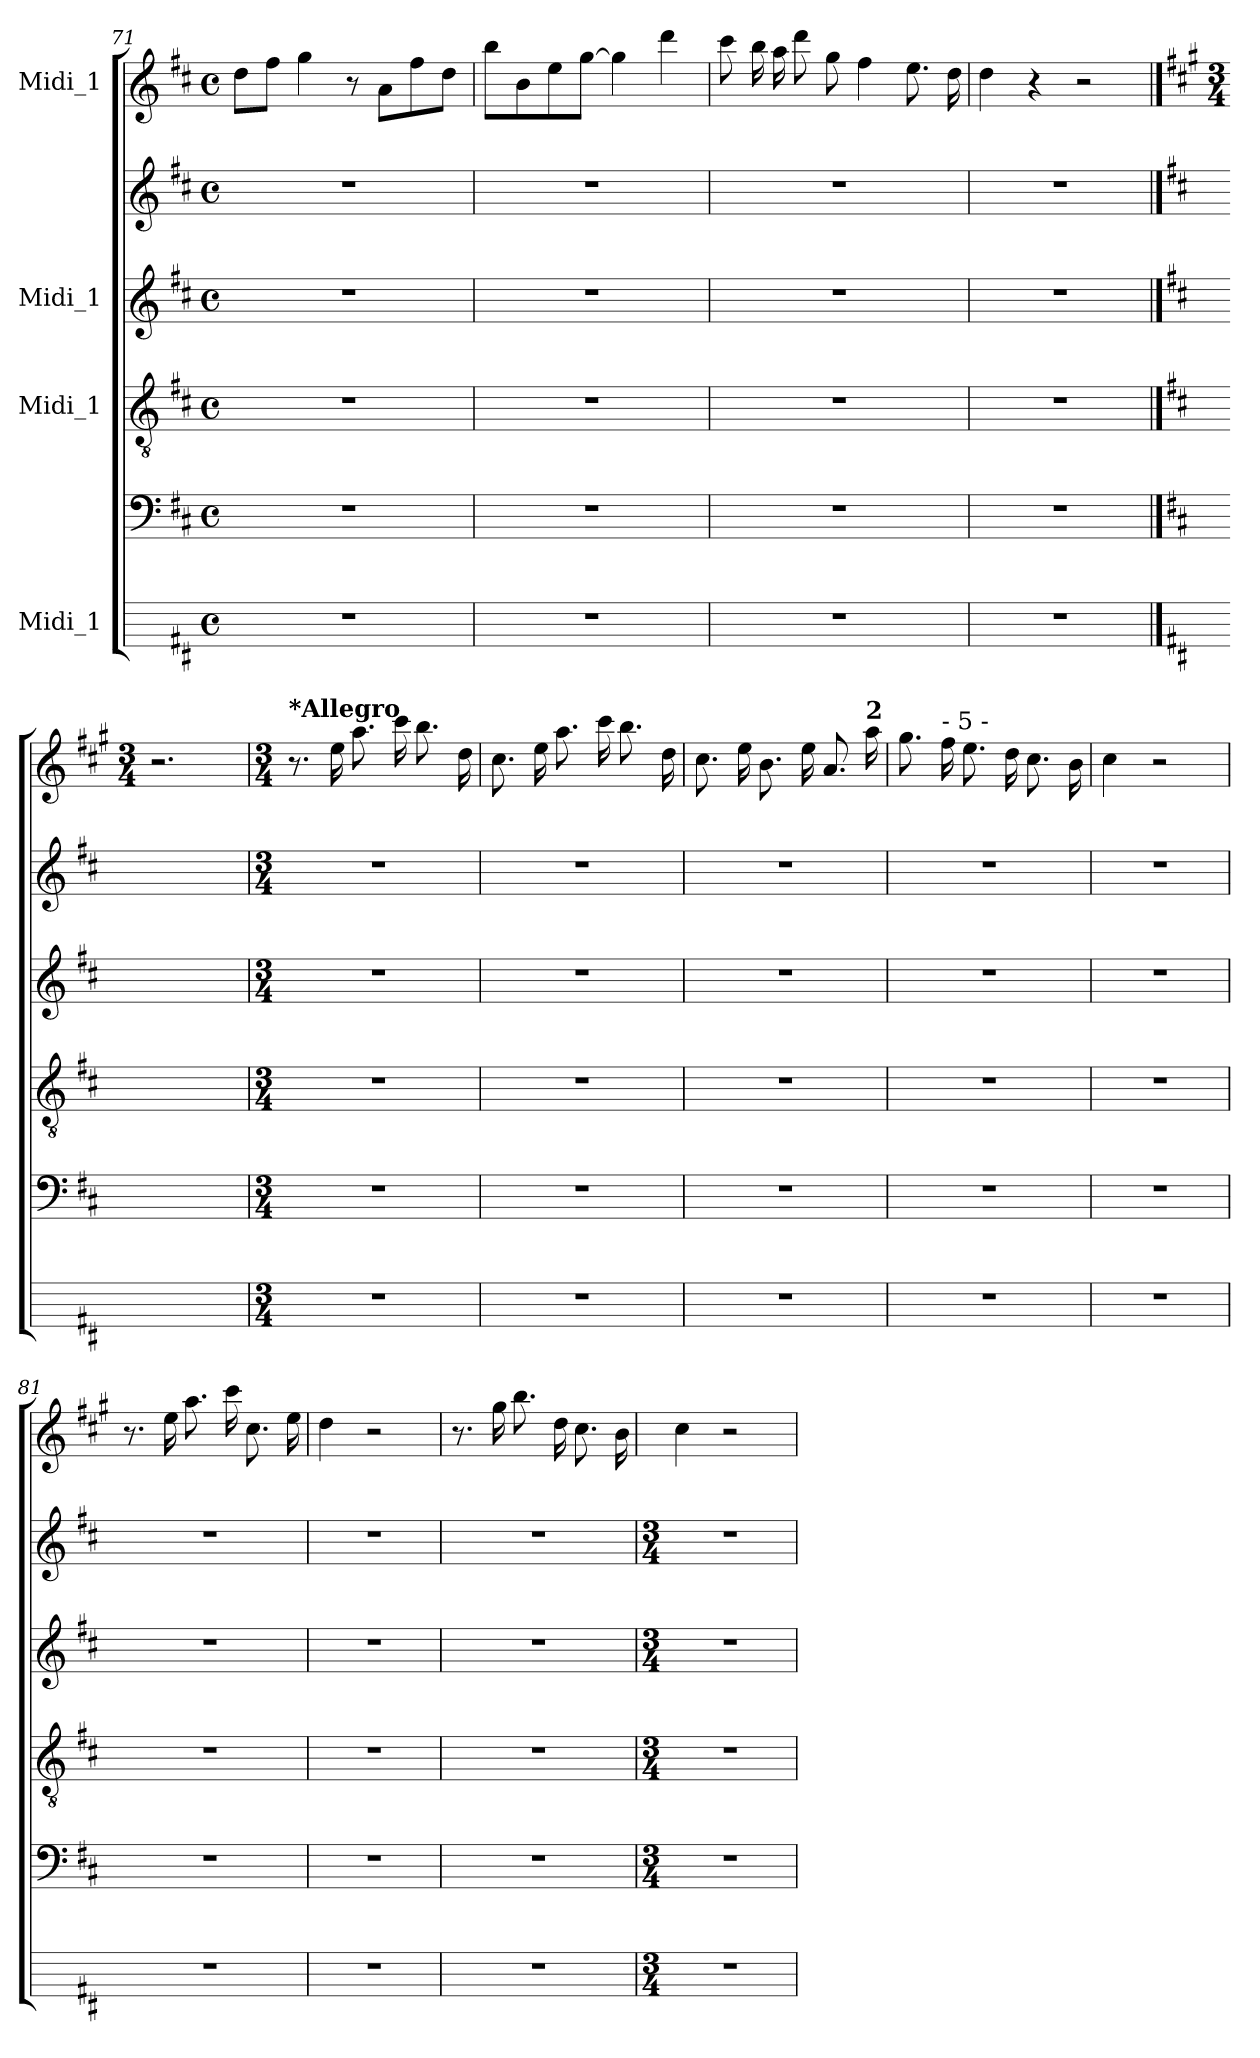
**kern	**kern	**kern	**kern	**kern	**kern
*part4	*part4	*part3	*part2	*part2	*part1
*staff6	*staff5	*staff4	*staff3	*staff2	*staff1
*I"Midi_1	*	*I"Midi_1	*I"Midi_1	*	*I"Midi_1
*	*clefF4	*clefGv2	*clefG2	*clefG2	*clefG2
*k[f#c#]	*k[f#c#]	*k[f#c#]	*k[f#c#]	*k[f#c#]	*k[f#c#]
*D:	*D:	*D:	*D:	*D:	*D:
*M4/4	*M4/4	*M4/4	*M4/4	*M4/4	*M4/4
*met(c)	*met(c)	*met(c)	*met(c)	*met(c)	*met(c)
=71	=71	=71	=71	=71	=71
1r	1r	1r	1r	1r	8ddL
.	.	.	.	.	8ff#J
.	.	.	.	.	4gg
.	.	.	.	.	8r
.	.	.	.	.	8aL
.	.	.	.	.	8ff#
.	.	.	.	.	8ddJ
=72	=72	=72	=72	=72	=72
1r	1r	1r	1r	1r	8bbL
.	.	.	.	.	8b
.	.	.	.	.	8ee
.	.	.	.	.	[8ggJ
.	.	.	.	.	4gg]
.	.	.	.	.	4ddd
=73	=73	=73	=73	=73	=73
1r	1r	1r	1r	1r	8ccc#L
.	.	.	.	.	16bbL
.	.	.	.	.	16aa
.	.	.	.	.	8ddd
.	.	.	.	.	8ggJ
.	.	.	.	.	4ff#
.	.	.	.	.	8.eeL
.	.	.	.	.	16ddJ
=74	=74	=74	=74	=74	=74
1r	1r	1r	1r	1r	4dd
.	.	.	.	.	4r
.	.	.	.	.	2r
==75	==75	==75	==75	==75	==75
*	*	*	*	*	*k[f#c#g#]
*	*	*	*	*	*A:
*	*	*	*	*	*M3/4
2.ryy	2.ryy	2.ryy	2.ryy	2.ryy	2.r
!!LO:LB:g=z
=76	=76	=76	=76	=76	=76
*M3/4	*M3/4	*M3/4	*M3/4	*M3/4	*M3/4
!	!	!	!	!	!LO:TX:a:B:t=*Allegro
2.r	2.r	2.r	2.r	2.r	8.r
.	.	.	.	.	16eeLL
.	.	.	.	.	8.aa
.	.	.	.	.	16ccc#L
.	.	.	.	.	8.bb
.	.	.	.	.	16ddJ
=77	=77	=77	=77	=77	=77
2.r	2.r	2.r	2.r	2.r	8.cc#L
.	.	.	.	.	16eeL
.	.	.	.	.	8.aa
.	.	.	.	.	16ccc#L
.	.	.	.	.	8.bb
.	.	.	.	.	16ddJ
=78	=78	=78	=78	=78	=78
2.r	2.r	2.r	2.r	2.r	8.cc#L
.	.	.	.	.	16eeL
.	.	.	.	.	8.b
.	.	.	.	.	16eeL
.	.	.	.	.	8.a
!	!	!	!	!	!LO:TX:a:B:t=2
.	.	.	.	.	16aaJ
=79	=79	=79	=79	=79	=79
2.r	2.r	2.r	2.r	2.r	8.gg#L
!	!	!	!	!	!LO:TX:a:t=- 5 -
.	.	.	.	.	16ff#L
.	.	.	.	.	8.ee
.	.	.	.	.	16ddL
.	.	.	.	.	8.cc#
.	.	.	.	.	16bJ
=80	=80	=80	=80	=80	=80
2.r	2.r	2.r	2.r	2.r	4cc#
.	.	.	.	.	2r
=81	=81	=81	=81	=81	=81
2.r	2.r	2.r	2.r	2.r	8.r
.	.	.	.	.	16eeLL
.	.	.	.	.	8.aa
.	.	.	.	.	16ccc#L
.	.	.	.	.	8.cc#
.	.	.	.	.	16eeJ
=82	=82	=82	=82	=82	=82
2.r	2.r	2.r	2.r	2.r	4dd
.	.	.	.	.	2r
=83	=83	=83	=83	=83	=83
2.r	2.r	2.r	2.r	2.r	8.r
.	.	.	.	.	16gg#LL
.	.	.	.	.	8.bb
.	.	.	.	.	16ddL
.	.	.	.	.	8.cc#
.	.	.	.	.	16bJ
!!LO:LB:g=z
=84	=84	=84	=84	=84	=84
*M3/4	*M3/4	*M3/4	*M3/4	*M3/4	*
2.r	2.r	2.r	2.r	2.r	4cc#
.	.	.	.	.	2r
=	=	=	=	=	=
*-	*-	*-	*-	*-	*-
